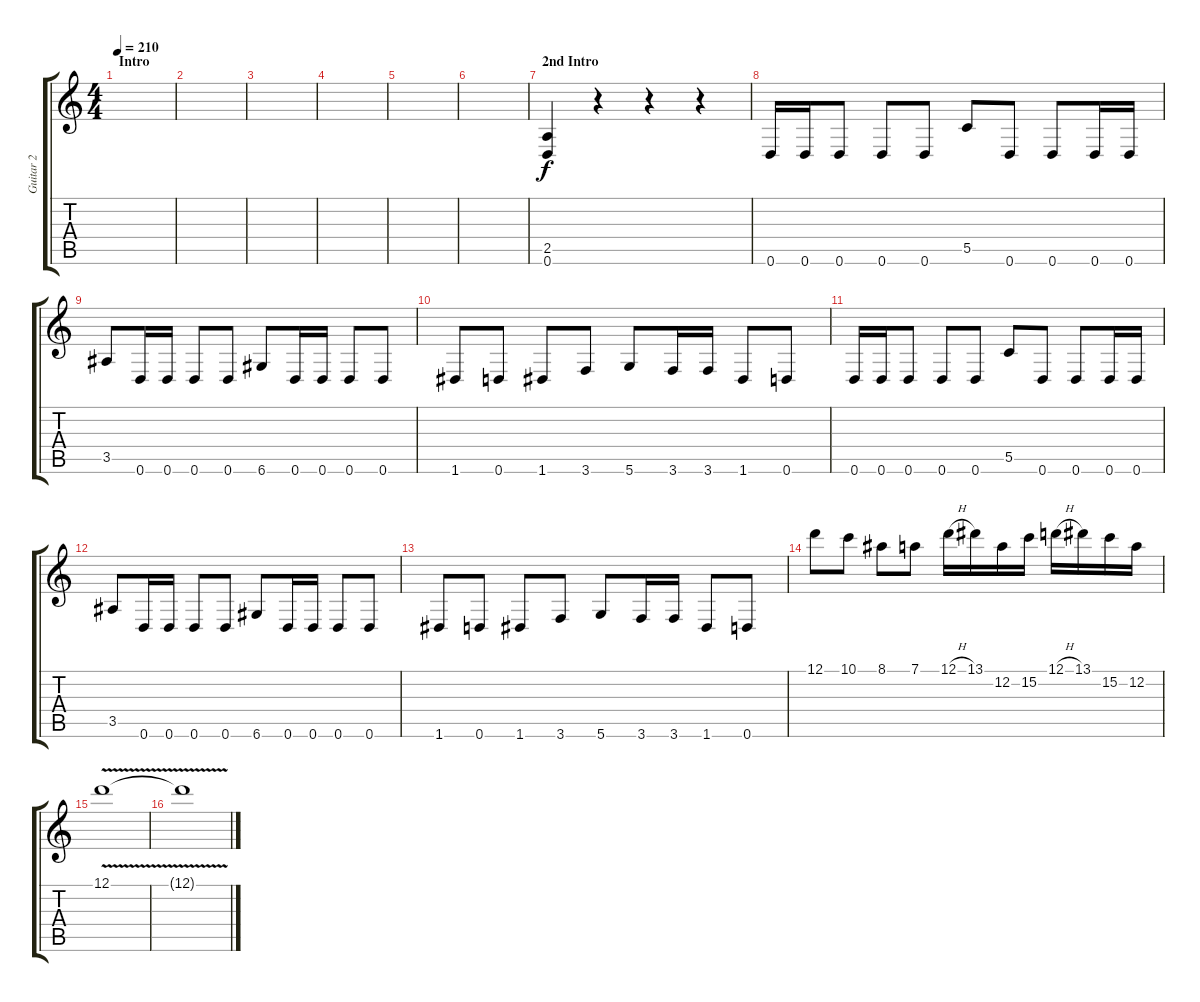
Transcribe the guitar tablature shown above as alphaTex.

\track ("Guitar 2" "Guitar 2") {instrument overdrivenguitar}
\staff {score tabs}
\tuning (D4 A3 F3 C3 G2 D2) {hide}
\ts (4 4)
\section ("" "Intro")
\tempo 210
\clef g2
\ks c
|
|
|
|
|
|
\section ("" "2nd Intro")
(2.5 0.6).4 r.4 r.4 r.4 |
0.6.16 0.6.16 0.6.8 0.6.8 0.6.8 5.5.8 0.6.8 0.6.8 0.6.16 0.6.16 |
3.5.8 0.6.16 0.6.16 0.6.8 0.6.8 6.6.8 0.6.16 0.6.16 0.6.8 0.6.8 |
1.6.8 0.6.8 1.6.8 3.6.8 5.6.8 3.6.16 3.6.16 1.6.8 0.6.8 |
0.6.16 0.6.16 0.6.8 0.6.8 0.6.8 5.5.8 0.6.8 0.6.8 0.6.16 0.6.16 |
3.5.8 0.6.16 0.6.16 0.6.8 0.6.8 6.6.8 0.6.16 0.6.16 0.6.8 0.6.8 |
1.6.8 0.6.8 1.6.8 3.6.8 5.6.8 3.6.16 3.6.16 1.6.8 0.6.8 |
12.1.8 10.1.8 8.1.8 7.1.8 12.1{h}.16 13.1.16 12.2.16 15.2.16 12.1{h}.16 13.1.16 15.2.16 12.2.16 |
12.1{v}.1 |
12.1{t}.1
